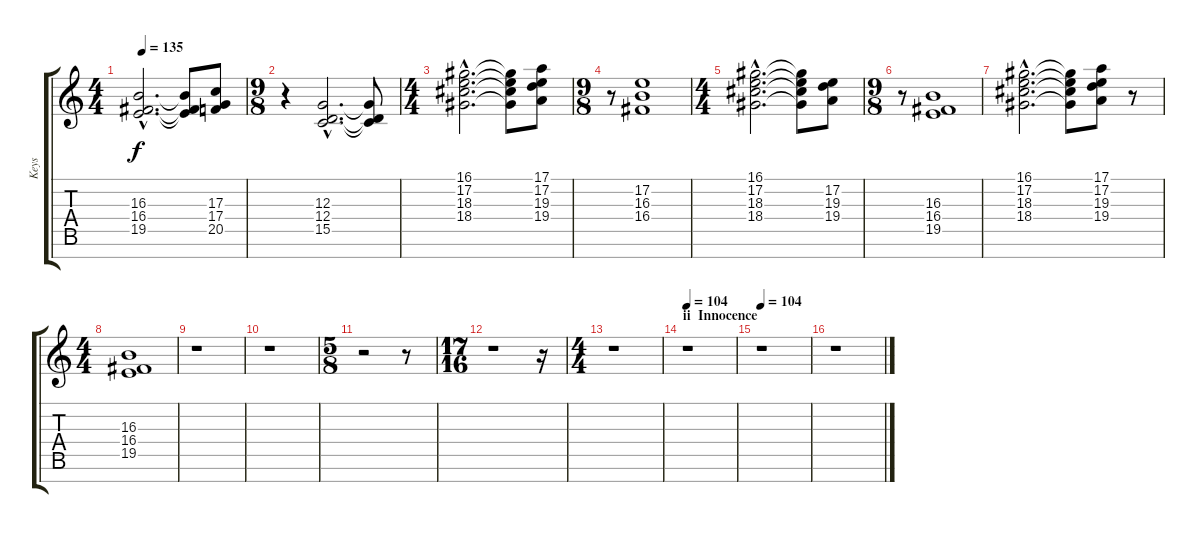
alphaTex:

\track ("Keys" "Keys") {instrument stringensemble1}
\staff {score tabs}
\tuning (E4 B3 G3 D3 A2 E2 B1) {hide}
\ts (4 4)
\tempo 135
\clef g2
\ks c
(16.3{hac} 16.4{hac} 19.5{hac}).2{d dy f} (16.3{t} 16.4{t} 19.5{t}).8 (17.3 17.4 20.5).8 |
\ts (9 8)
r.4 (12.3{hac} 12.4{hac} 15.5{hac}).2{d} (12.3{t} 12.4{t} 15.5{t}).8 |
\ts (4 4)
(16.1{hac} 17.2{hac} 18.3{hac} 18.4{hac}).2{d} (16.1{t} 17.2{t} 18.3{t} 18.4{t}).8 (17.1 17.2 19.3 19.4).8 |
\ts (9 8)
r.8 (17.2 16.3 16.4).1 |
\ts (4 4)
(16.1{hac} 17.2{hac} 18.3{hac} 18.4{hac}).2{d} (16.1{t} 17.2{t} 18.3{t} 18.4{t}).8 (17.2 19.3 19.4).8 |
\ts (9 8)
r.8 (16.3 16.4 19.5).1 |
(16.1{hac} 17.2{hac} 18.3{hac} 18.4{hac}).2{d} (16.1{t} 17.2{t} 18.3{t} 18.4{t}).8 (17.1 17.2 19.3 19.4).8 r.8 |
\ts (4 4)
(16.3 16.4 19.5).1 |
r.1 |
r.1 |
\ts (5 8)
r.2 r.8 |
\ts (17 16)
r.1 r.16 |
\ts (4 4)
r.1 |
\section ("" "ii  Innocence")
\tempo 104
r.1 |
\tempo 104
r.1 |
r.1
